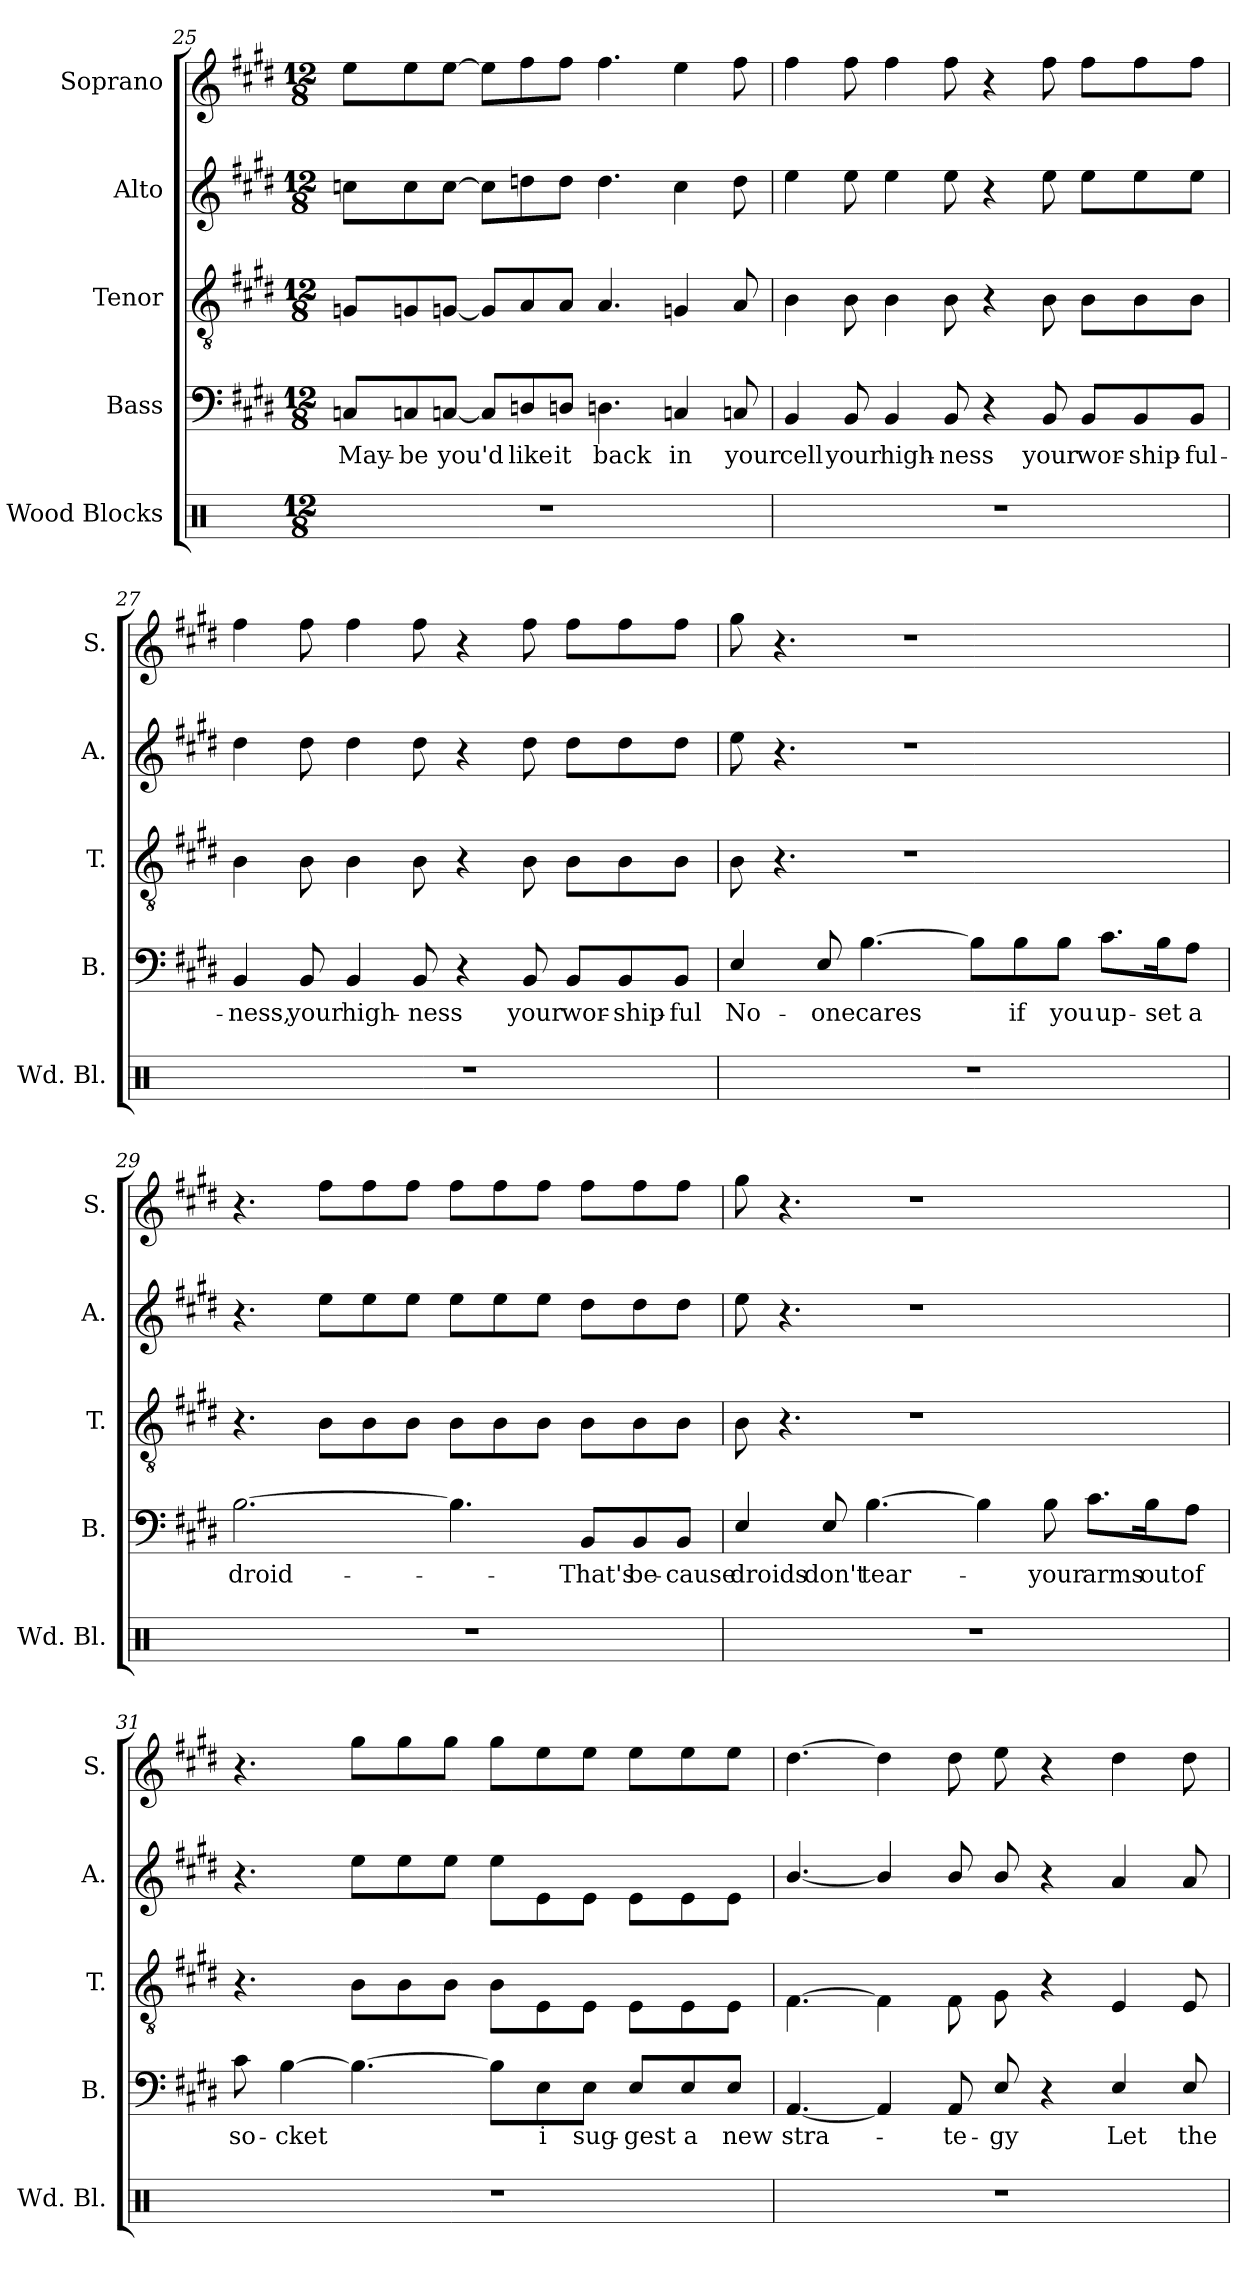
**kern	**kern	**text	**kern	**kern	**kern
*part5	*part4	*part4	*part3	*part2	*part1
*staff5	*staff4	*staff4	*staff3	*staff2	*staff1
*I"Wood Blocks	*I"Bass	*	*I"Tenor	*I"Alto	*I"Soprano
*I'Wd. Bl.	*I'B.	*	*I'T.	*I'A.	*I'S.
*clefX	*clefF4	*	*clefGv2	*clefG2	*clefG2
*k[]	*k[f#c#g#d#]	*	*k[f#c#g#d#]	*k[f#c#g#d#]	*k[f#c#g#d#]
*M12/8	*M12/8	*	*M12/8	*M12/8	*M12/8
*MM180	*MM180	*	*MM180	*MM180	*MM180
=25	=25	=25	=25	=25	=25
!	!	!LO:LY:b	!	!	!
1.r	8Cn/L	May-	8Gn/L	8ccn\L	8ee\L
!	!	!LO:LY:b	!	!	!
.	8Cn/	-be	8Gn/	8cc\	8ee\
!	!	!LO:LY:b	!	!	!
.	[8Cn/J	you'd	[8Gn/J	[8cc\J	[8ee\J
.	8C/L]	.	8G/L]	8cc\L]	8ee\L]
!	!	!LO:LY:b	!	!	!
.	8Dn/	like	8A/	8ddn\	8ff#\
!	!	!LO:LY:b	!	!	!
.	8Dn/J	it	8A/J	8dd\J	8ff#\J
!	!	!LO:LY:b	!	!	!
.	4.Dn\	back	4.A/	4.dd\	4.ff#\
!	!	!LO:LY:b	!	!	!
.	4Cn/	in	4Gn/	4cc\	4ee\
!	!	!LO:LY:b	!	!	!
.	8Cn/	your	8A/	8dd\	8ff#\
!!LO:PB:g=z
=26	=26	=26	=26	=26	=26
!	!	!LO:LY:b	!	!	!
1.r	4BB/	cell	4B\	4ee\	4ff#\
!	!	!LO:LY:b	!	!	!
.	8BB/	your	8B\	8ee\	8ff#\
!	!	!LO:LY:b	!	!	!
.	4BB/	high-	4B\	4ee\	4ff#\
!	!	!LO:LY:b	!	!	!
.	8BB/	-ness	8B\	8ee\	8ff#\
.	4r	.	4r	4r	4r
!	!	!LO:LY:b	!	!	!
.	8BB/	your	8B\	8ee\	8ff#\
!	!	!LO:LY:b	!	!	!
.	8BB/L	wor-	8B\L	8ee\L	8ff#\L
!	!	!LO:LY:b	!	!	!
.	8BB/	-ship-	8B\	8ee\	8ff#\
!	!	!LO:LY:b	!	!	!
.	8BB/J	-ful-	8B\J	8ee\J	8ff#\J
=27	=27	=27	=27	=27	=27
!	!	!LO:LY:b	!	!	!
1.r	4BB/	-ness,	4B\	4dd#\	4ff#\
!	!	!LO:LY:b	!	!	!
.	8BB/	your	8B\	8dd#\	8ff#\
!	!	!LO:LY:b	!	!	!
.	4BB/	high-	4B\	4dd#\	4ff#\
!	!	!LO:LY:b	!	!	!
.	8BB/	-ness	8B\	8dd#\	8ff#\
.	4r	.	4r	4r	4r
!	!	!LO:LY:b	!	!	!
.	8BB/	your	8B\	8dd#\	8ff#\
!	!	!LO:LY:b	!	!	!
.	8BB/L	wor-	8B\L	8dd#\L	8ff#\L
!	!	!LO:LY:b	!	!	!
.	8BB/	-ship-	8B\	8dd#\	8ff#\
!	!	!LO:LY:b	!	!	!
.	8BB/J	-ful	8B\J	8dd#\J	8ff#\J
!!LO:LB:g=z
=28	=28	=28	=28	=28	=28
!	!	!LO:LY:b	!	!	!
1.r	4E/	No-	8B\	8ee\	8gg#\
.	.	.	4.r	4.r	4.r
!	!	!LO:LY:b	!	!	!
.	8E/	-one	.	.	.
!	!	!LO:LY:b	!	!	!
.	[4.B\	cares	.	.	.
.	.	.	1r	1r	1r
.	8B\L]	.	.	.	.
!	!	!LO:LY:b	!	!	!
.	8B\	if	.	.	.
!	!	!LO:LY:b	!	!	!
.	8B\J	you	.	.	.
!	!	!LO:LY:b	!	!	!
.	8.c#\L	up-	.	.	.
!	!	!LO:LY:b	!	!	!
.	16B\K	-set	.	.	.
!	!	!LO:LY:b	!	!	!
.	8A\J	a	.	.	.
=29	=29	=29	=29	=29	=29
!	!	!LO:LY:b	!	!	!
1.r	[2.B\	droid-	4.r	4.r	4.r
.	.	.	8B\L	8ee\L	8ff#\L
.	.	.	8B\	8ee\	8ff#\
.	.	.	8B\J	8ee\J	8ff#\J
.	4.B\]	.	8B\L	8ee\L	8ff#\L
.	.	.	8B\	8ee\	8ff#\
.	.	.	8B\J	8ee\J	8ff#\J
!	!	!LO:LY:b	!	!	!
.	8BB/L	-That's	8B\L	8dd#\L	8ff#\L
!	!	!LO:LY:b	!	!	!
.	8BB/	be-	8B\	8dd#\	8ff#\
!	!	!LO:LY:b	!	!	!
.	8BB/J	-cause	8B\J	8dd#\J	8ff#\J
!!LO:PB:g=z
=30	=30	=30	=30	=30	=30
!	!	!LO:LY:b	!	!	!
1.r	4E/	droids	8B\	8ee\	8gg#\
.	.	.	4.r	4.r	4.r
!	!	!LO:LY:b	!	!	!
.	8E/	don't	.	.	.
!	!	!LO:LY:b	!	!	!
.	[4.B\	tear-	.	.	.
.	.	.	1r	1r	1r
.	4B\]	.	.	.	.
!	!	!LO:LY:b	!	!	!
.	8B\	-your	.	.	.
!	!	!LO:LY:b	!	!	!
.	8.c#\L	arms	.	.	.
!	!	!LO:LY:b	!	!	!
.	16B\K	out	.	.	.
!	!	!LO:LY:b	!	!	!
.	8A\J	of	.	.	.
=31	=31	=31	=31	=31	=31
!	!	!LO:LY:b	!	!	!
1.r	8c#\	so-	4.r	4.r	4.r
!	!	!LO:LY:b	!	!	!
.	[4B\	-cket	.	.	.
.	4.B\_	.	8B\L	8ee\L	8gg#\L
.	.	.	8B\	8ee\	8gg#\
.	.	.	8B\J	8ee\J	8gg#\J
.	8B\L]	.	8B\L	8ee\L	8gg#\L
!	!	!LO:LY:b	!	!	!
.	8E\	-i	8E\	8e\	8ee\
!	!	!LO:LY:b	!	!	!
.	8E\J	sug-	8E\J	8e\J	8ee\J
!	!	!LO:LY:b	!	!	!
.	8E/L	-gest	8E\L	8e\L	8ee\L
!	!	!LO:LY:b	!	!	!
.	8E/	a	8E\	8e\	8ee\
!	!	!LO:LY:b	!	!	!
.	8E/J	new	8E\J	8e\J	8ee\J
!!LO:LB:g=z
=32	=32	=32	=32	=32	=32
!	!	!LO:LY:b	!	!	!
1.r	[4.AA/	stra-	[4.F#\	[4.b/	[4.dd#\
.	4AA/]	.	4F#\]	4b/]	4dd#\]
!	!	!LO:LY:b	!	!	!
.	8AA/	-te-	8F#\	8b/	8dd#\
!	!	!LO:LY:b	!	!	!
.	8E/	-gy	8G#\	8b/	8ee\
.	4r	.	4r	4r	4r
!	!	!LO:LY:b	!	!	!
.	4E/	Let	4E/	4a/	4dd#\
!	!	!LO:LY:b	!	!	!
.	8E/	the	8E/	8a/	8dd#\
=	=	=	=	=	=
*-	*-	*-	*-	*-	*-
